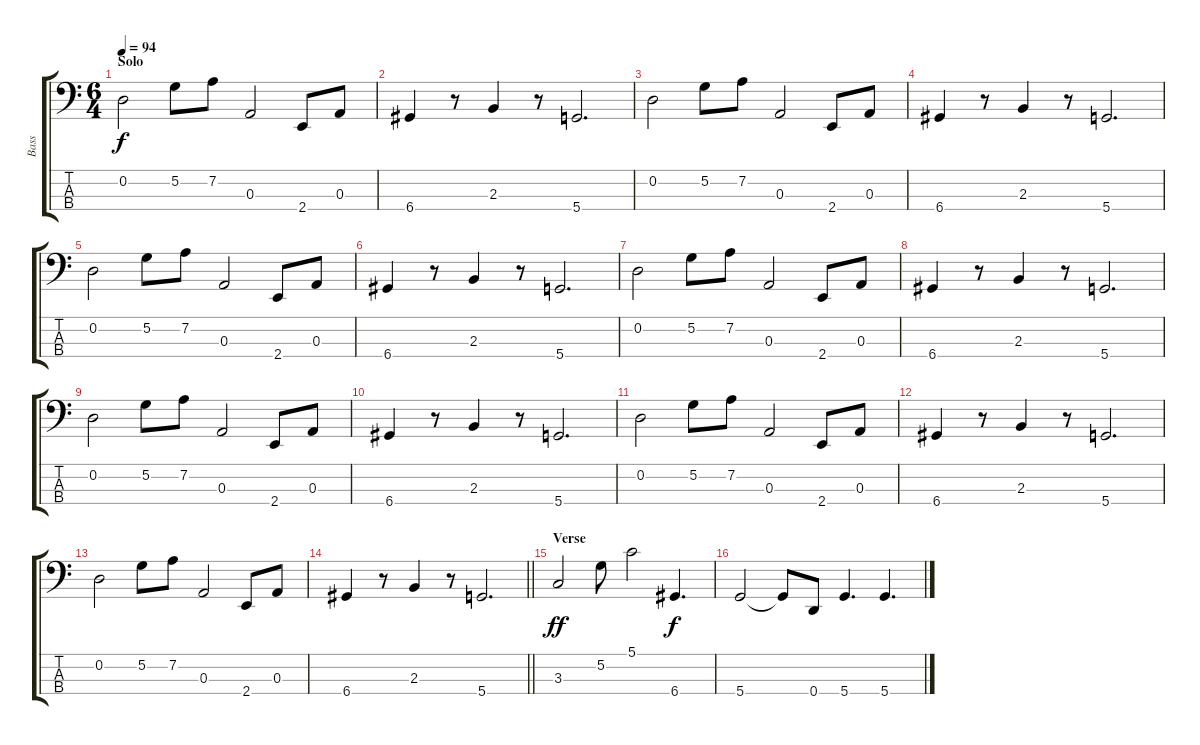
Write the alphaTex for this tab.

\track ("Bass" "Bass") {instrument electricbassfinger}
\staff {score tabs}
\tuning (G2 D2 A1 D1) {hide}
\ts (6 4)
\section ("" "Solo")
\tempo 94
\clef f4
\ks c
0.2.2{dy f} 5.2.8 7.2.8 0.3.2 2.4.8 0.3.8 |
6.4.4 r.8 2.3.4 r.8 5.4.2{d} |
0.2.2 5.2.8 7.2.8 0.3.2 2.4.8 0.3.8 |
6.4.4 r.8 2.3.4 r.8 5.4.2{d} |
0.2.2 5.2.8 7.2.8 0.3.2 2.4.8 0.3.8 |
6.4.4 r.8 2.3.4 r.8 5.4.2{d} |
0.2.2 5.2.8 7.2.8 0.3.2 2.4.8 0.3.8 |
6.4.4 r.8 2.3.4 r.8 5.4.2{d} |
0.2.2 5.2.8 7.2.8 0.3.2 2.4.8 0.3.8 |
6.4.4 r.8 2.3.4 r.8 5.4.2{d} |
0.2.2 5.2.8 7.2.8 0.3.2 2.4.8 0.3.8 |
6.4.4 r.8 2.3.4 r.8 5.4.2{d} |
0.2.2 5.2.8 7.2.8 0.3.2 2.4.8 0.3.8 |
\barLineRight lightlight
6.4.4 r.8 2.3.4 r.8 5.4.2{d} |
\section ("" "Verse")
3.3.2{dy ff} 5.2.8 5.1.2 6.4.4{d dy f} |
5.4.2 5.4{t}.8 0.4.8 5.4.4{d} 5.4.4{d}
